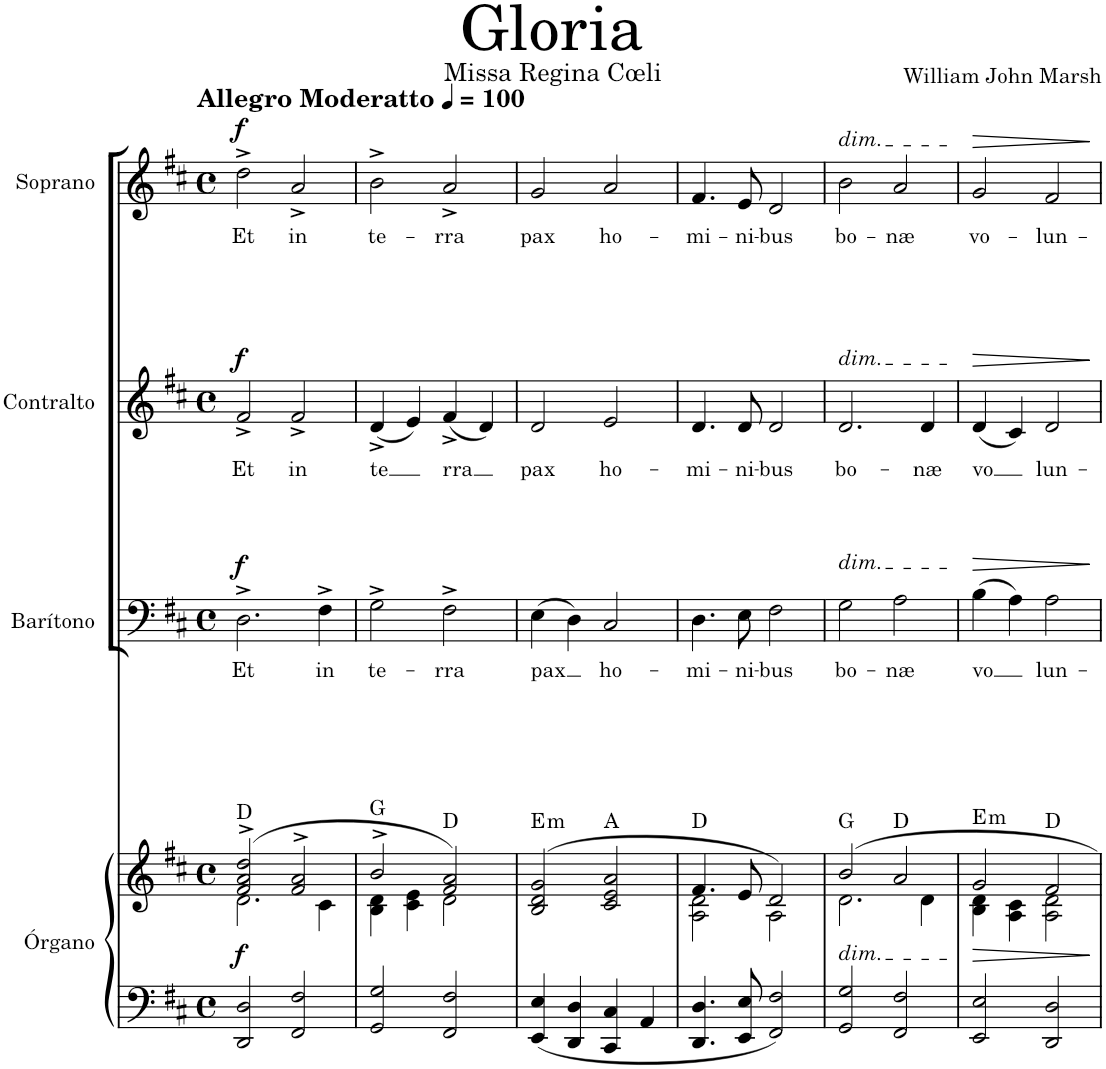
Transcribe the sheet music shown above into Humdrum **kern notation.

**kern	**kern	**dynam	**harte	**kern	**text	**dynam	**kern	**text	**dynam	**kern	**text	**dynam
*part4	*part4	*part4	*part4	*part3	*part3	*part3	*part2	*part2	*part2	*part1	*part1	*part1
*staff5	*staff4	*staff4/5	*	*staff3	*staff3	*staff3	*staff2	*staff2	*staff2	*staff1	*staff1	*staff1
*I"Órgano	*	*	*	*I"Barítono	*	*	*I"Contralto	*	*	*I"Soprano	*	*
*	*	*	*	*I'Bar.	*	*	*I'C.	*	*	*I'S.	*	*
*clefF4	*clefG2	*	*	*clefF4	*	*	*clefG2	*	*	*clefG2	*	*
*k[f#c#]	*k[f#c#]	*	*	*k[f#c#]	*	*	*k[f#c#]	*	*	*k[f#c#]	*	*
*M4/4	*M4/4	*	*	*M4/4	*	*	*M4/4	*	*	*M4/4	*	*
*met(c)	*met(c)	*	*	*met(c)	*	*	*met(c)	*	*	*met(c)	*	*
*MM100	*MM100	*	*	*MM100	*	*	*MM100	*	*	*MM100	*	*
=1	=1	=1	=1	=1	=1	=1	=1	=1	=1	=1	=1	=1
*	*^	*	*	*	*	*	*	*	*	*	*	*
!	!	!	!	!	!	!	!	!	!	!	!LO:TX:a:B:t=Allegro Moderatto	!	!
!	!	!	!LO:DY:b	!	!	!LO:LY:b	!LO:DY:a	!	!LO:LY:b	!LO:DY:a	!	!LO:LY:b	!LO:DY:a
2DD/ 2D/	(2f#/^ 2a/^ 2dd/^	2.d\	f	D:maj	2.D^\	Et	f	2f#^/	Et	f	2dd^\	Et	f
!	!	!	!	!	!	!	!	!	!LO:LY:b	!	!	!LO:LY:b	!
2FF#/ 2F#/	2f#/^ 2a/^	.	.	.	.	.	.	2f#^/	in	.	2a^/	in	.
!	!	!	!	!	!	!LO:LY:b	!	!	!	!	!	!	!
.	.	4c#\	.	.	4F#^\	in	.	.	.	.	.	.	.
=2	=2	=2	=2	=2	=2	=2	=2	=2	=2	=2	=2	=2	=2
!	!	!	!	!	!	!LO:LY:b	!	!	!LO:LY:b	!	!	!LO:LY:b	!
2GG/ 2G/	2b^/	4B\ 4d\	.	G:maj	2G^\	te-	.	(4d^/	te	.	2b^\	te-	.
.	.	4c#\ 4e\	.	.	.	.	.	4e/)	.	.	.	.	.
!	!	!	!	!	!	!LO:LY:b	!	!	!LO:LY:b	!	!	!LO:LY:b	!
2FF#/ 2F#/	2f#/ 2a/)	2d\	.	D:maj	2F#^\	-rra	.	(4f#^/	rra	.	2a^/	-rra	.
.	.	.	.	.	.	.	.	4d/)	.	.	.	.	.
*	*v	*v	*	*	*	*	*	*	*	*	*	*	*
=3	=3	=3	=3	=3	=3	=3	=3	=3	=3	=3	=3	=3
!	!	!	!LO:H:kt=m	!	!LO:LY:b	!	!	!LO:LY:b	!	!	!LO:LY:b	!
4EE/ 4E/	(2B/ 2d/ 2g/	.	E:min	(4E\	pax	.	2d/	pax	.	2g/	pax	.
4DD/ 4D/	.	.	.	4D\)	.	.	.	.	.	.	.	.
!	!	!	!	!	!LO:LY:b	!	!	!LO:LY:b	!	!	!LO:LY:b	!
4CC#/ 4C#/	2c#/ 2e/ 2a/	.	A:maj	2C#/	ho-	.	2e/	ho-	.	2a/	ho-	.
4AA/	.	.	.	.	.	.	.	.	.	.	.	.
=4	=4	=4	=4	=4	=4	=4	=4	=4	=4	=4	=4	=4
*	*^	*	*	*	*	*	*	*	*	*	*	*
!	!	!	!	!	!	!LO:LY:b	!	!	!LO:LY:b	!	!	!LO:LY:b	!
4.DD/ 4.D/	4.f#/	2A\ 2d\	.	D:maj	4.D\	-mi-	.	4.d/	-mi-	.	4.f#/	-mi-	.
!	!	!	!	!	!	!LO:LY:b	!	!	!LO:LY:b	!	!	!LO:LY:b	!
8EE/ 8E/	8e/	.	.	.	8E\	-ni-	.	8d/	-ni-	.	8e/	-ni-	.
!	!	!	!	!	!	!LO:LY:b	!	!	!LO:LY:b	!	!	!LO:LY:b	!
2FF#/ 2F#/	2d/)	2A\	.	.	2F#\	-bus	.	2d/	-bus	.	2d/	-bus	.
=5	=5	=5	=5	=5	=5	=5	=5	=5	=5	=5	=5	=5	=5
!	!	!	!	!	!	!	!	!	!	!	!LO:TX:a:i:t=dim.	!	!
!	!	!	!	!	!	!	!	!LO:TX:a:i:t=dim.	!	!	!	!	!
!	!	!	!	!	!LO:TX:a:i:t=dim.	!	!	!	!	!	!	!	!
!	!LO:TX:b:i:t=dim.	!	!	!	!	!	!	!	!	!	!	!	!
!	!	!	!	!	!	!LO:LY:b	!	!	!LO:LY:b	!	!	!LO:LY:b	!
2GG/ 2G/	2b/	2.d\	.	G:maj	2G\	bo-	.	2.d/	bo-	.	2b\	bo-	.
!	!	!	!	!	!	!LO:LY:b	!	!	!	!	!	!LO:LY:b	!
2FF#/ 2F#/	2a/	.	.	D:maj	2A\	-næ	.	.	.	.	2a/	-næ	.
!	!	!	!	!	!	!	!	!	!LO:LY:b	!	!	!	!
.	.	4d\	.	.	.	.	.	4d/	-næ	.	.	.	.
=6	=6	=6	=6	=6	=6	=6	=6	=6	=6	=6	=6	=6	=6
!	!	!	!LO:HP:b	!LO:H:kt=m	!	!LO:LY:b	!LO:HP:b	!	!LO:LY:b	!LO:HP:b	!	!LO:LY:b	!LO:HP:b
2EE/ 2E/	2g/	4B\ 4d\	>	E:min	(4B\	vo	>	(4d/	vo	>	2g/	vo-	>
.	.	4A\ 4c#\	.	.	4A\)	.	.	4c#/)	.	.	.	.	.
!	!	!	!	!	!	!LO:LY:b	!	!	!LO:LY:b	!	!	!LO:LY:b	!
2DD/ 2D/	2f#/	2A\ 2d\	.	D:maj	2A\	lun-	.	2d/	lun-	.	2f#/	-lun-	.
*	*v	*v	*	*	*	*	*	*	*	*	*	*	*
.	.	]	.	.	.	]	.	.	]	.	.	]
=	=	=	=	=	=	=	=	=	=	=	=	=
*-	*-	*-	*-	*-	*-	*-	*-	*-	*-	*-	*-	*-
